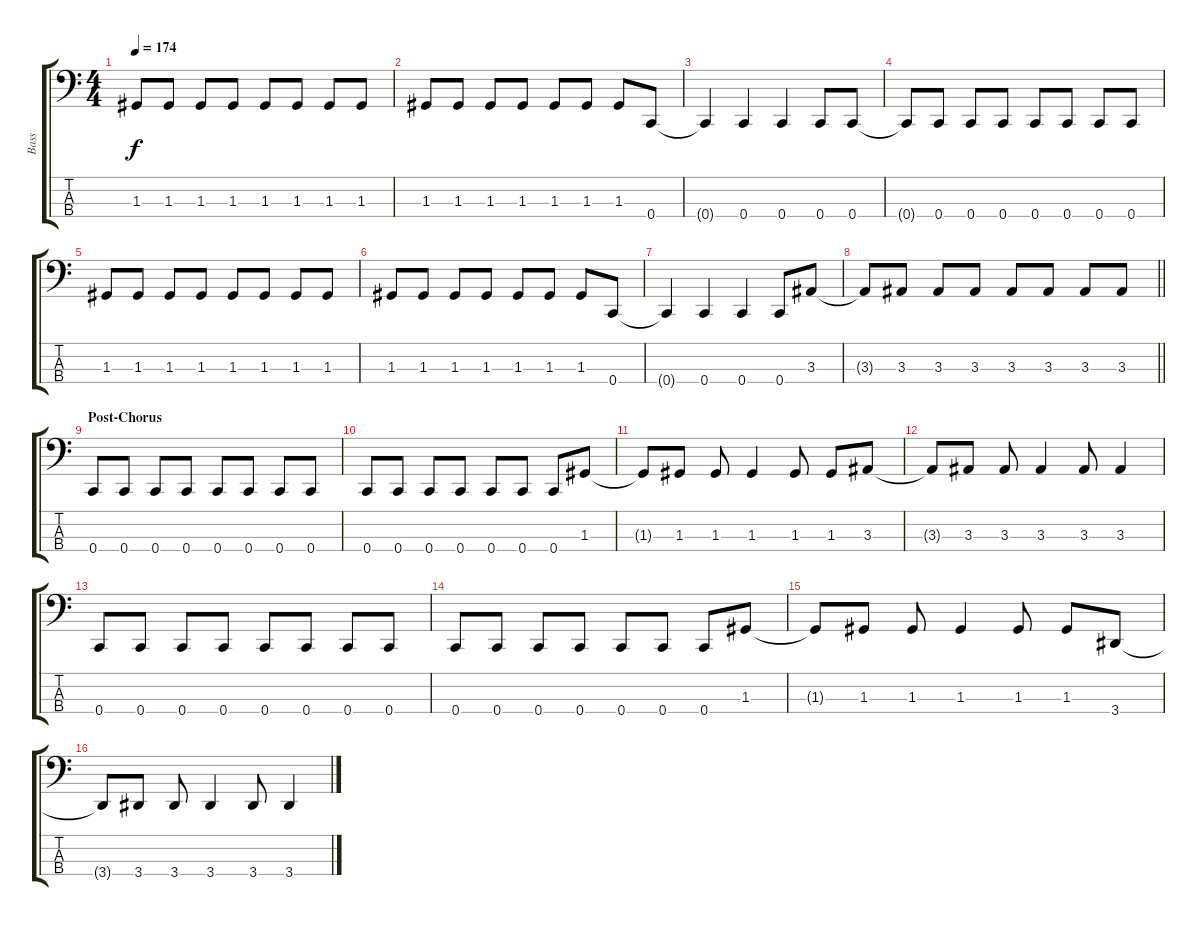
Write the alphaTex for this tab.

\track ("Bass" "Bass") {instrument electricbassfinger}
\staff {score tabs}
\tuning (F2 C2 G1 C1) {hide}
\ts (4 4)
\tempo 174
\clef f4
\ks c
1.3.8{dy f} 1.3.8 1.3.8 1.3.8 1.3.8 1.3.8 1.3.8 1.3.8 |
1.3.8 1.3.8 1.3.8 1.3.8 1.3.8 1.3.8 1.3.8 0.4.8 |
0.4{t}.4 0.4.4 0.4.4 0.4.8 0.4.8 |
0.4{t}.8 0.4.8 0.4.8 0.4.8 0.4.8 0.4.8 0.4.8 0.4.8 |
1.3.8 1.3.8 1.3.8 1.3.8 1.3.8 1.3.8 1.3.8 1.3.8 |
1.3.8 1.3.8 1.3.8 1.3.8 1.3.8 1.3.8 1.3.8 0.4.8 |
0.4{t}.4 0.4.4 0.4.4 0.4.8 3.3.8 |
\barLineRight lightlight
3.3{t}.8 3.3.8 3.3.8 3.3.8 3.3.8 3.3.8 3.3.8 3.3.8 |
\section ("" "Post-Chorus")
0.4.8 0.4.8 0.4.8 0.4.8 0.4.8 0.4.8 0.4.8 0.4.8 |
0.4.8 0.4.8 0.4.8 0.4.8 0.4.8 0.4.8 0.4.8 1.3.8 |
1.3{t}.8 1.3.8 1.3.8 1.3.4 1.3.8 1.3.8 3.3.8 |
3.3{t}.8 3.3.8 3.3.8 3.3.4 3.3.8 3.3.4 |
0.4.8 0.4.8 0.4.8 0.4.8 0.4.8 0.4.8 0.4.8 0.4.8 |
0.4.8 0.4.8 0.4.8 0.4.8 0.4.8 0.4.8 0.4.8 1.3.8 |
1.3{t}.8 1.3.8 1.3.8 1.3.4 1.3.8 1.3.8 3.4.8 |
3.4{t}.8 3.4.8 3.4.8 3.4.4 3.4.8 3.4.4
